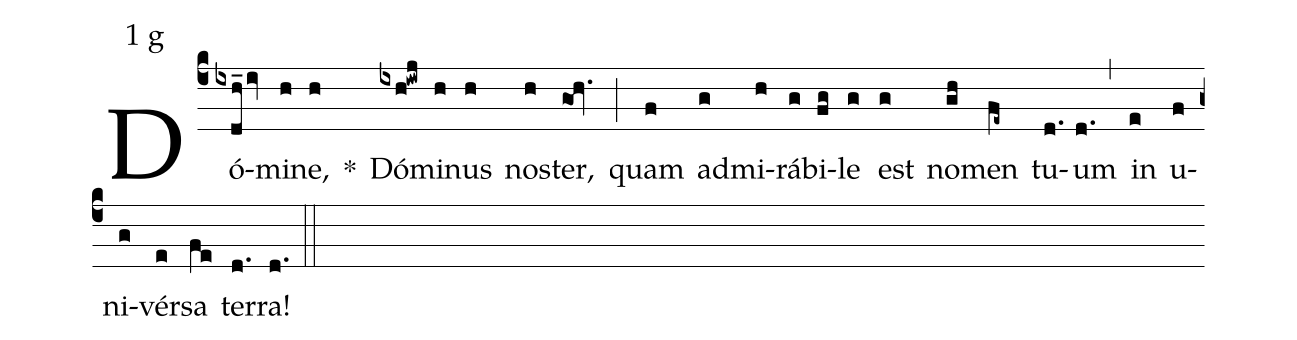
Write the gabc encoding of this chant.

mode:1 g;
%%
(c4) Dó(ixdh_/iv)mi(h)ne,(h) *() Dó(ixh!iwj)mi(h)nus(h) nos(h)ter,(goh.) (;) quam(f) ad(g)mi(h)rá(g)bi(fg)le(g) est(g) no(gh)men(fe~) tu(d.)um(d.) (,) in(e) u(f)ni(g)vér(e)sa(fe) ter(d.)ra!(d.) (::)
